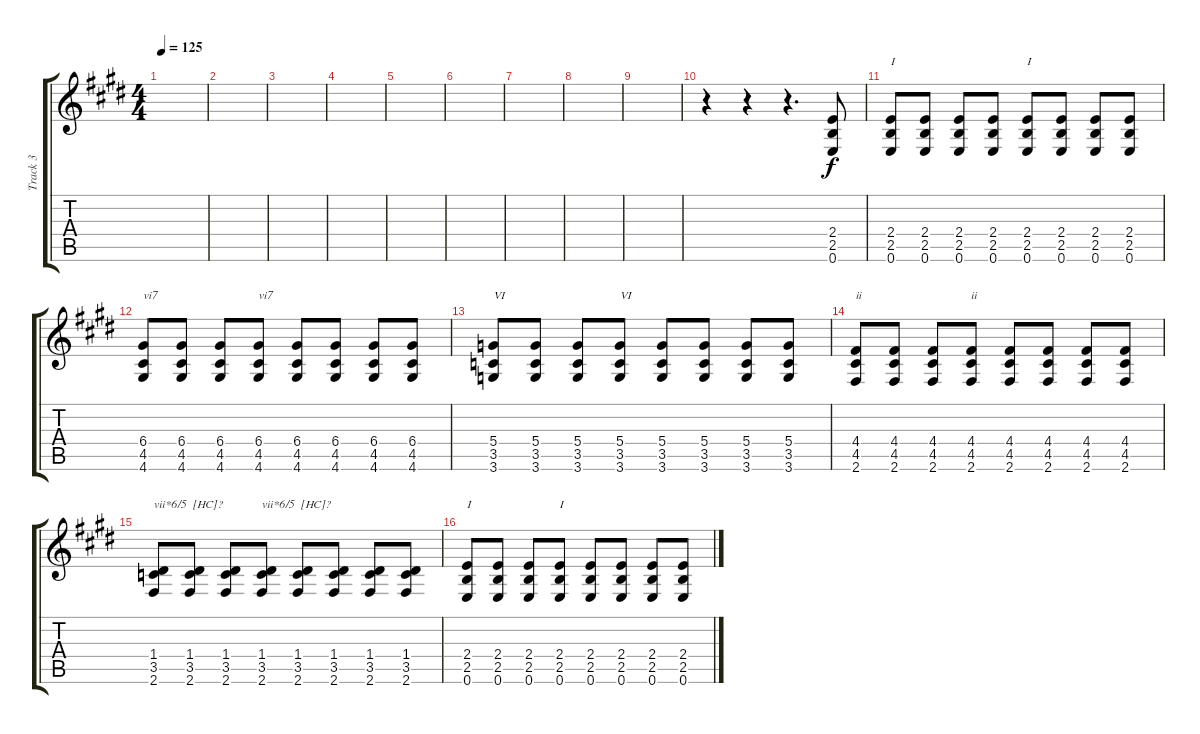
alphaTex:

\track ("Track 3" "Track 3") {instrument overdrivenguitar}
\staff {score tabs}
\tuning (E4 B3 G3 D3 A2 E2) {hide}
\ts (4 4)
\tempo 125
\clef g2
\ks e
|
|
|
|
|
|
|
|
|
r.4 r.4 r.4{d} (2.4 2.5 0.6).8 |
(2.4 2.5 0.6).8{txt "I"} (2.4 2.5 0.6).8 (2.4 2.5 0.6).8 (2.4 2.5 0.6).8 (2.4 2.5 0.6).8{txt "I"} (2.4 2.5 0.6).8 (2.4 2.5 0.6).8 (2.4 2.5 0.6).8 |
(6.4 4.5 4.6).8{txt "vi7"} (6.4 4.5 4.6).8 (6.4 4.5 4.6).8 (6.4 4.5 4.6).8{txt "vi7"} (6.4 4.5 4.6).8 (6.4 4.5 4.6).8 (6.4 4.5 4.6).8 (6.4 4.5 4.6).8 |
(5.4 3.5 3.6).8{txt "VI"} (5.4 3.5 3.6).8 (5.4 3.5 3.6).8 (5.4 3.5 3.6).8{txt "VI"} (5.4 3.5 3.6).8 (5.4 3.5 3.6).8 (5.4 3.5 3.6).8 (5.4 3.5 3.6).8 |
(4.4 4.5 2.6).8{txt "ii"} (4.4 4.5 2.6).8 (4.4 4.5 2.6).8 (4.4 4.5 2.6).8{txt "ii"} (4.4 4.5 2.6).8 (4.4 4.5 2.6).8 (4.4 4.5 2.6).8 (4.4 4.5 2.6).8 |
(1.4 3.5 2.6).8{txt "vii*6/5  [HC]?"} (1.4 3.5 2.6).8 (1.4 3.5 2.6).8 (1.4 3.5 2.6).8{txt "vii*6/5  [HC]?"} (1.4 3.5 2.6).8 (1.4 3.5 2.6).8 (1.4 3.5 2.6).8 (1.4 3.5 2.6).8 |
(2.4 2.5 0.6).8{txt "I"} (2.4 2.5 0.6).8 (2.4 2.5 0.6).8 (2.4 2.5 0.6).8{txt "I"} (2.4 2.5 0.6).8 (2.4 2.5 0.6).8 (2.4 2.5 0.6).8 (2.4 2.5 0.6).8
